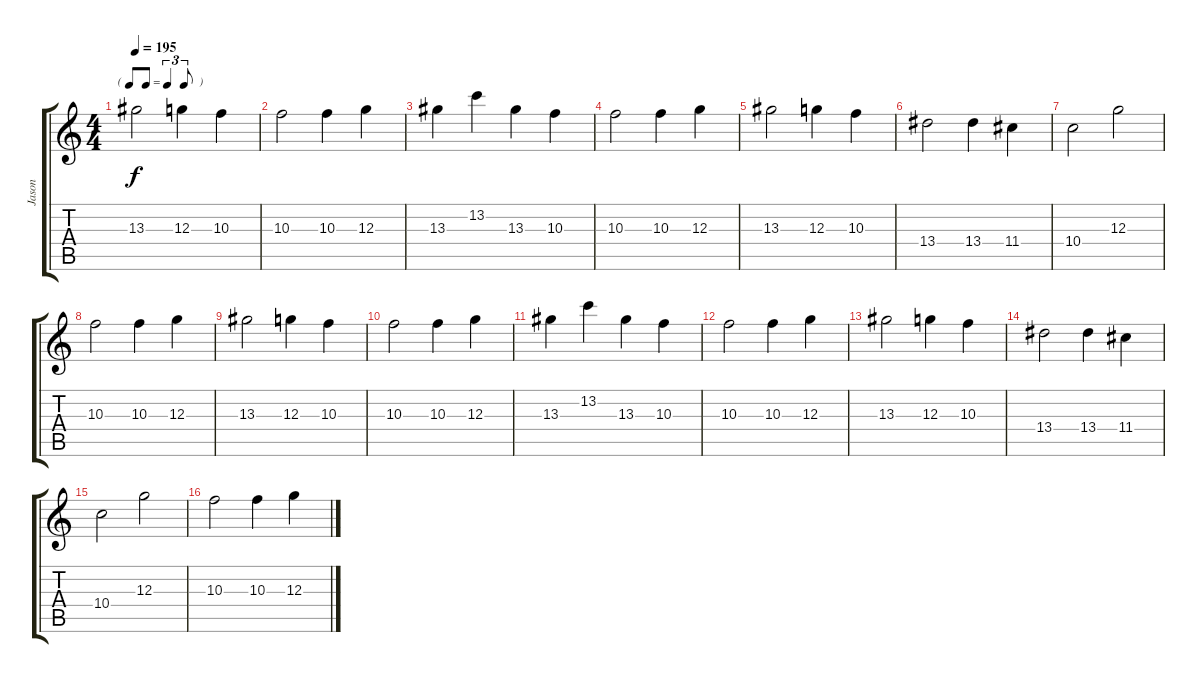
\track ("Jason" "Jason") {instrument overdrivenguitar}
\staff {score tabs}
\tuning (E4 B3 G3 D3 A2 E2) {hide}
\ts (4 4)
\tf triplet8th
\tempo 195
\clef g2
\ks c
13.3.2{dy f} 12.3.4 10.3.4 |
10.3.2 10.3.4 12.3.4 |
13.3.4 13.2.4 13.3.4 10.3.4 |
10.3.2 10.3.4 12.3.4 |
13.3.2 12.3.4 10.3.4 |
13.4.2 13.4.4 11.4.4 |
10.4.2 12.3.2 |
10.3.2 10.3.4 12.3.4 |
13.3.2 12.3.4 10.3.4 |
10.3.2 10.3.4 12.3.4 |
13.3.4 13.2.4 13.3.4 10.3.4 |
10.3.2 10.3.4 12.3.4 |
13.3.2 12.3.4 10.3.4 |
13.4.2 13.4.4 11.4.4 |
10.4.2 12.3.2 |
10.3.2 10.3.4 12.3.4
